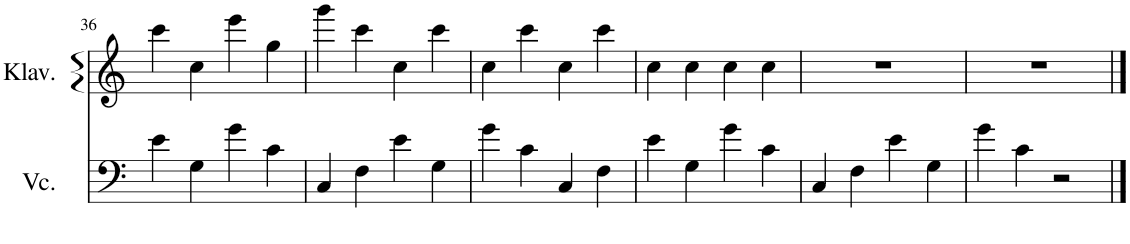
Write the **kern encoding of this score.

**kern	**kern
*part2	*part1
*staff2	*staff1
*I"Violoncello	*I"Klavier
*I'Vc.	*I'Klav.
!!LO:PB:g=z
*clefF4	*clefG2
*k[]	*k[]
*M4/4	*M4/4
=36	=36
4e\	4ccc\
4G\	4cc\
4g\	4eee\
4c\	4gg\
=37	=37
4C/	4ggg\
4F\	4ccc\
4e\	4cc\
4G\	4ccc\
=38	=38
4g\	4cc\
4c\	4ccc\
4C/	4cc\
4F\	4ccc\
=39	=39
4e\	4cc\
4G\	4cc\
4g\	4cc\
4c\	4cc\
=40	=40
4C/	1r
4F\	.
4e\	.
4G\	.
=41	=41
4g\	1r
4c\	.
2r	.
==	==
*-	*-
